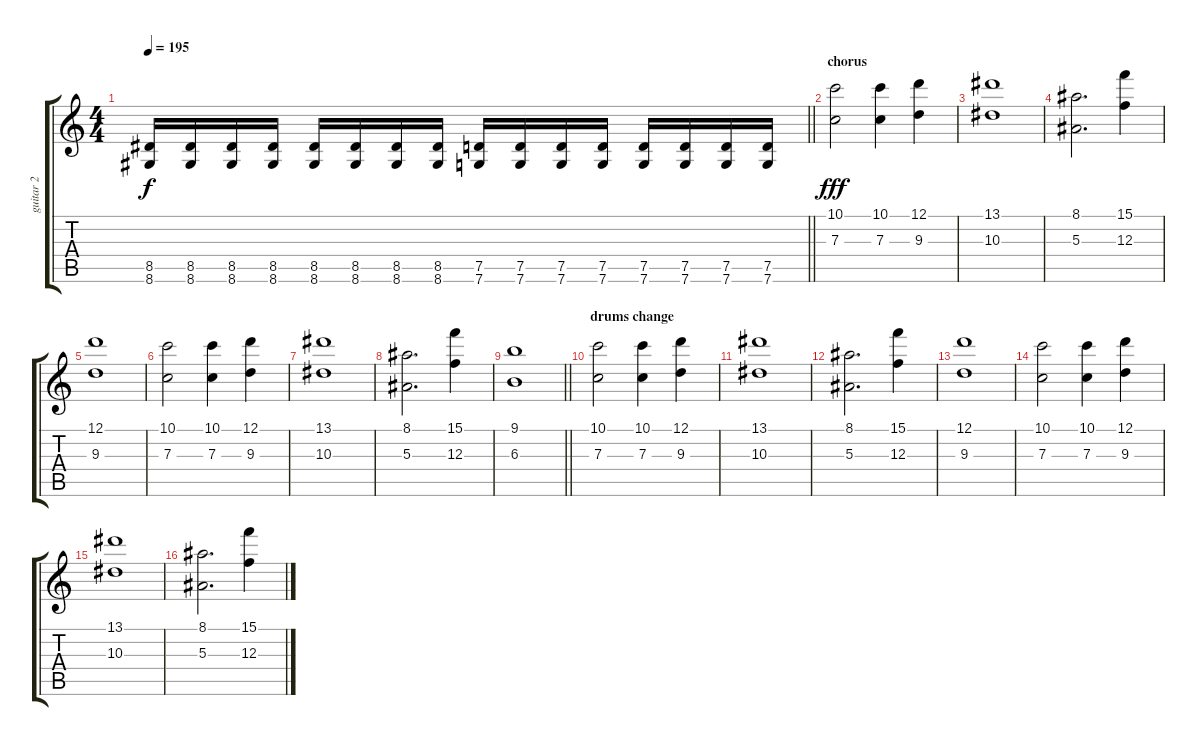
\track ("guitar 2" "guitar 2") {instrument overdrivenguitar}
\staff {score tabs}
\tuning (D4 A3 F3 C3 G2 C2) {hide}
\ts (4 4)
\tempo 195
\clef g2
\barLineRight lightlight
\ks c
(8.5 8.6).16{dy f} (8.5 8.6).16 (8.5 8.6).16 (8.5 8.6).16 (8.5 8.6).16 (8.5 8.6).16 (8.5 8.6).16 (8.5 8.6).16 (7.5 7.6).16 (7.5 7.6).16 (7.5 7.6).16 (7.5 7.6).16 (7.5 7.6).16 (7.5 7.6).16 (7.5 7.6).16 (7.5 7.6).16 |
\section ("" "chorus")
(10.1 7.3).2{dy fff} (10.1 7.3).4 (12.1 9.3).4 |
(13.1 10.3).1 |
(8.1 5.3).2{d} (15.1 12.3).4 |
(12.1 9.3).1 |
(10.1 7.3).2 (10.1 7.3).4 (12.1 9.3).4 |
(13.1 10.3).1 |
(8.1 5.3).2{d} (15.1 12.3).4 |
\barLineRight lightlight
(9.1 6.3).1 |
\section ("" "drums change")
(10.1 7.3).2 (10.1 7.3).4 (12.1 9.3).4 |
(13.1 10.3).1 |
(8.1 5.3).2{d} (15.1 12.3).4 |
(12.1 9.3).1 |
(10.1 7.3).2 (10.1 7.3).4 (12.1 9.3).4 |
(13.1 10.3).1 |
(8.1 5.3).2{d} (15.1 12.3).4
